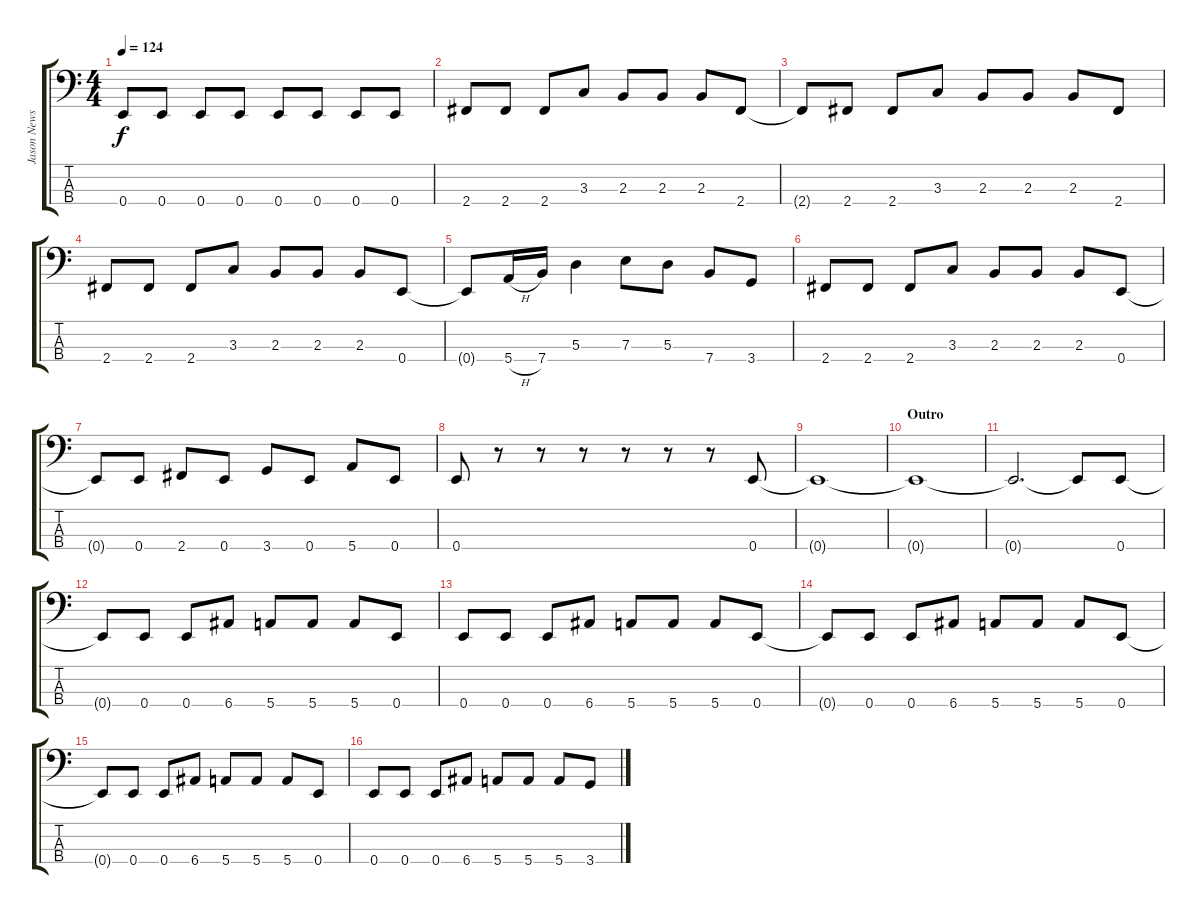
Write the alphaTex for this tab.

\track ("Jason Newsted" "Jason News") {instrument electricbasspick}
\staff {score tabs}
\tuning (G2 D2 A1 E1) {hide}
\ts (4 4)
\tempo 124
\clef f4
\ks c
0.4{t}.8{dy f} 0.4.8 0.4.8 0.4.8 0.4.8 0.4.8 0.4.8 0.4.8 |
2.4.8 2.4.8 2.4.8 3.3.8 2.3.8 2.3.8 2.3.8 2.4.8 |
2.4{t}.8 2.4.8 2.4.8 3.3.8 2.3.8 2.3.8 2.3.8 2.4.8 |
2.4.8 2.4.8 2.4.8 3.3.8 2.3.8 2.3.8 2.3.8 0.4.8 |
0.4{t}.8 5.4{h}.16 7.4.16 5.3.4 7.3.8 5.3.8 7.4.8 3.4.8 |
2.4.8 2.4.8 2.4.8 3.3.8 2.3.8 2.3.8 2.3.8 0.4.8 |
0.4{t}.8 0.4.8 2.4.8 0.4.8 3.4.8 0.4.8 5.4.8 0.4.8 |
0.4.8 r.8 r.8 r.8 r.8 r.8 r.8 0.4.8 |
0.4{t}.1 |
\section ("" "Outro")
0.4{t}.1 |
0.4{t}.2{d} 0.4{t}.8 0.4.8 |
0.4{t}.8 0.4.8 0.4.8 6.4.8 5.4.8 5.4.8 5.4.8 0.4.8 |
0.4.8 0.4.8 0.4.8 6.4.8 5.4.8 5.4.8 5.4.8 0.4.8 |
0.4{t}.8 0.4.8 0.4.8 6.4.8 5.4.8 5.4.8 5.4.8 0.4.8 |
0.4{t}.8 0.4.8 0.4.8 6.4.8 5.4.8 5.4.8 5.4.8 0.4.8 |
0.4.8 0.4.8 0.4.8 6.4.8 5.4.8 5.4.8 5.4.8 3.4.8
